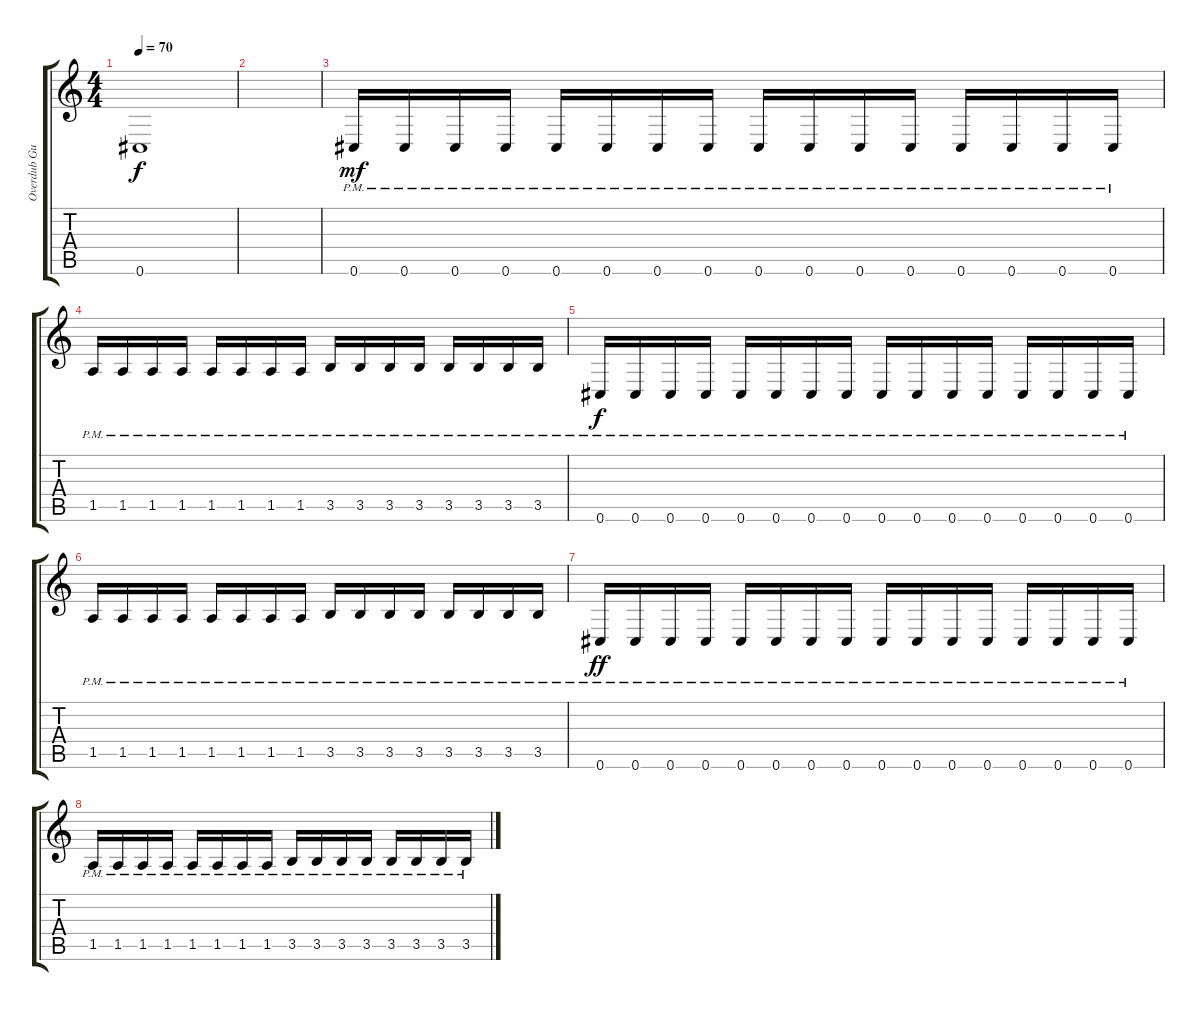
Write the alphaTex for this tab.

\track ("Overdub Guitar" "Overdub Gu") {instrument distortionguitar}
\staff {score tabs}
\tuning (Eb4 Bb3 Gb3 Db3 Ab2 Db2) {hide}
\ts (4 4)
\tempo 70
\clef g2
\ks c
0.6{t}.1{dy f} |
|
0.6{pm}.16{dy mf} 0.6{pm}.16 0.6{pm}.16 0.6{pm}.16 0.6{pm}.16 0.6{pm}.16 0.6{pm}.16 0.6{pm}.16 0.6{pm}.16 0.6{pm}.16 0.6{pm}.16 0.6{pm}.16 0.6{pm}.16 0.6{pm}.16 0.6{pm}.16 0.6{pm}.16 |
1.5{pm}.16 1.5{pm}.16 1.5{pm}.16 1.5{pm}.16 1.5{pm}.16 1.5{pm}.16 1.5{pm}.16 1.5{pm}.16 3.5{pm}.16 3.5{pm}.16 3.5{pm}.16 3.5{pm}.16 3.5{pm}.16 3.5{pm}.16 3.5{pm}.16 3.5{pm}.16 |
0.6{pm}.16{dy f} 0.6{pm}.16 0.6{pm}.16 0.6{pm}.16 0.6{pm}.16 0.6{pm}.16 0.6{pm}.16 0.6{pm}.16 0.6{pm}.16 0.6{pm}.16 0.6{pm}.16 0.6{pm}.16 0.6{pm}.16 0.6{pm}.16 0.6{pm}.16 0.6{pm}.16 |
1.5{pm}.16 1.5{pm}.16 1.5{pm}.16 1.5{pm}.16 1.5{pm}.16 1.5{pm}.16 1.5{pm}.16 1.5{pm}.16 3.5{pm}.16 3.5{pm}.16 3.5{pm}.16 3.5{pm}.16 3.5{pm}.16 3.5{pm}.16 3.5{pm}.16 3.5{pm}.16 |
0.6{pm}.16{dy ff} 0.6{pm}.16 0.6{pm}.16 0.6{pm}.16 0.6{pm}.16 0.6{pm}.16 0.6{pm}.16 0.6{pm}.16 0.6{pm}.16 0.6{pm}.16 0.6{pm}.16 0.6{pm}.16 0.6{pm}.16 0.6{pm}.16 0.6{pm}.16 0.6{pm}.16 |
1.5{pm}.16 1.5{pm}.16 1.5{pm}.16 1.5{pm}.16 1.5{pm}.16 1.5{pm}.16 1.5{pm}.16 1.5{pm}.16 3.5{pm}.16 3.5{pm}.16 3.5{pm}.16 3.5{pm}.16 3.5{pm}.16 3.5{pm}.16 3.5{pm}.16 3.5{pm}.16
